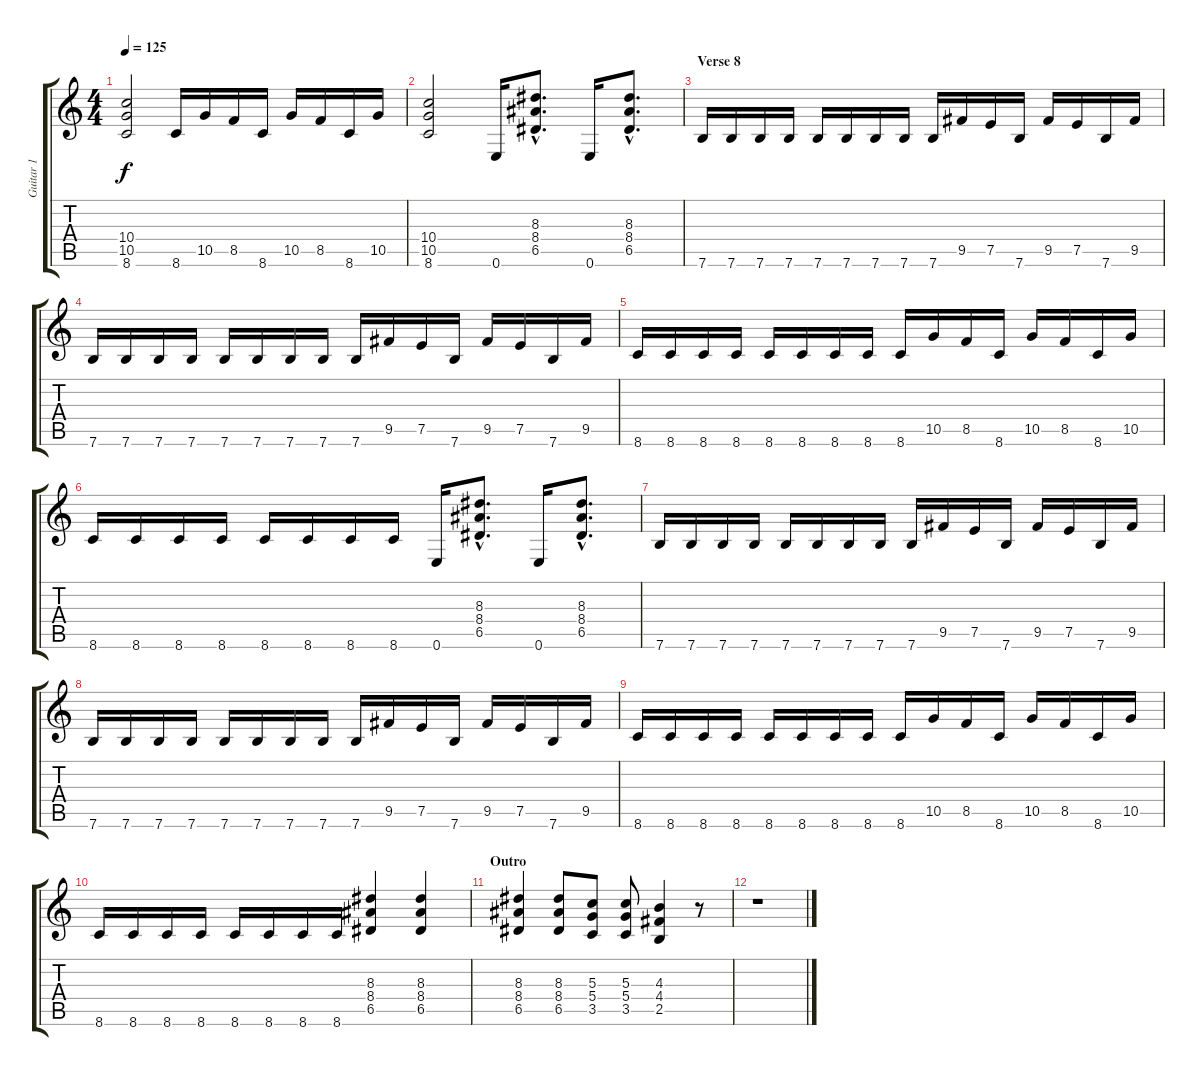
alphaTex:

\track ("Guitar 1" "Guitar 1") {instrument distortionguitar}
\staff {score tabs}
\tuning (E4 B3 G3 D3 A2 E2) {hide}
\ts (4 4)
\tempo 125
\clef g2
\ks c
(10.4 10.5 8.6).2{dy f} 8.6.16 10.5.16 8.5.16 8.6.16 10.5.16 8.5.16 8.6.16 10.5.16 |
(10.4 10.5 8.6).2 0.6.16 (8.3{hac} 8.4{hac} 6.5{hac}).8{d} 0.6.16 (8.3{hac} 8.4{hac} 6.5{hac}).8{d} |
\section ("" "Verse 8")
7.6.16 7.6.16 7.6.16 7.6.16 7.6.16 7.6.16 7.6.16 7.6.16 7.6.16 9.5.16 7.5.16 7.6.16 9.5.16 7.5.16 7.6.16 9.5.16 |
7.6.16 7.6.16 7.6.16 7.6.16 7.6.16 7.6.16 7.6.16 7.6.16 7.6.16 9.5.16 7.5.16 7.6.16 9.5.16 7.5.16 7.6.16 9.5.16 |
8.6.16 8.6.16 8.6.16 8.6.16 8.6.16 8.6.16 8.6.16 8.6.16 8.6.16 10.5.16 8.5.16 8.6.16 10.5.16 8.5.16 8.6.16 10.5.16 |
8.6.16 8.6.16 8.6.16 8.6.16 8.6.16 8.6.16 8.6.16 8.6.16 0.6.16 (8.3{hac} 8.4{hac} 6.5{hac}).8{d} 0.6.16 (8.3{hac} 8.4{hac} 6.5{hac}).8{d} |
7.6.16 7.6.16 7.6.16 7.6.16 7.6.16 7.6.16 7.6.16 7.6.16 7.6.16 9.5.16 7.5.16 7.6.16 9.5.16 7.5.16 7.6.16 9.5.16 |
7.6.16 7.6.16 7.6.16 7.6.16 7.6.16 7.6.16 7.6.16 7.6.16 7.6.16 9.5.16 7.5.16 7.6.16 9.5.16 7.5.16 7.6.16 9.5.16 |
8.6.16 8.6.16 8.6.16 8.6.16 8.6.16 8.6.16 8.6.16 8.6.16 8.6.16 10.5.16 8.5.16 8.6.16 10.5.16 8.5.16 8.6.16 10.5.16 |
8.6.16 8.6.16 8.6.16 8.6.16 8.6.16 8.6.16 8.6.16 8.6.16 (8.3 8.4 6.5).4 (8.3 8.4 6.5).4 |
\section ("" "Outro")
(8.3 8.4 6.5).4 (8.3 8.4 6.5).8 (5.3 5.4 3.5).8 (5.3 5.4 3.5).8 (4.3 4.4 2.5).4 r.8 |
r.1
